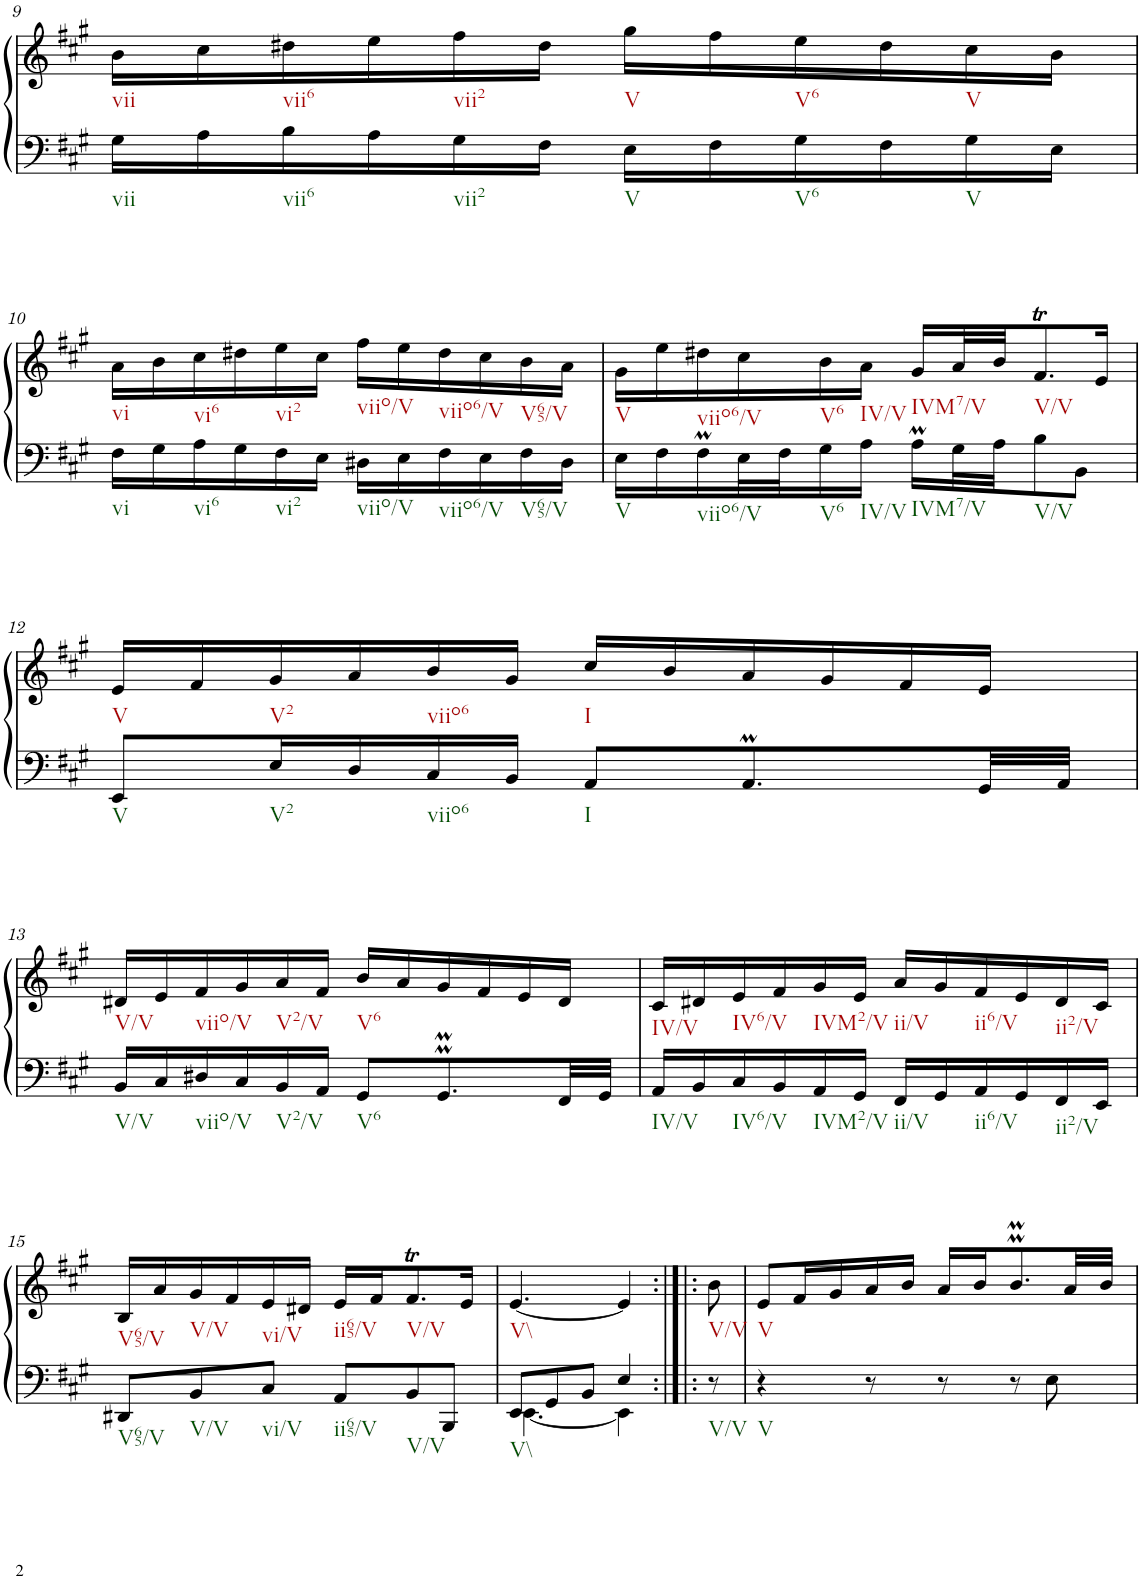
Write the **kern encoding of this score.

**kern	**kern
*part1	*part1
*staff2	*staff1
*I"unbenannt1	*
!!LO:PB:g=z
*clefG2	*clefG2
*k[f#c#g#]	*k[f#c#g#]
*M6/8	*M6/8
=9	=9
16G#\LL	16b\LL
16A\	16cc#\
16B\	16dd#X\
16A\	16ee\
16G#\	16ff#\
16F#\JJ	16dd#\JJ
16E\LL	16gg#\LL
16F#\	16ff#\
16G#\	16ee\
16F#\	16dd#\
16G#\	16cc#\
16E\JJ	16b\JJ
!!LO:LB:g=z
=10	=10
16F#\LL	16a\LL
16G#\	16b\
16A\	16cc#\
16G#\	16dd#X\
16F#\	16ee\
16E\JJ	16cc#\JJ
16D#X\LL	16ff#\LL
16E\	16ee\
16F#\	16dd#\
16E\	16cc#\
16F#\	16b\
16D#\JJ	16a\JJ
=11	=11
16E\LL	16g#\LL
16F#\	16ee\
16F#M\	16dd#X\
32E\L	16cc#\
32F#\J	.
16G#\	16b\
16A\JJ	16a\JJ
16AM\LL	16g#/LL
32G#\L	32a/L
32A\JJ	32b/JJ
8B\	8.f#T/
8BB\J	.
.	16e/Jk
!!LO:LB:g=z
=12	=12
8EE/L	16e/LL
.	16f#/
16E/L	16g#/
16D/	16a/
16C#/	16b/
16BB/JJ	16g#/JJ
8AA/L	16cc#/LL
.	16b/
8.AAM/	16a/
.	16g#/
.	16f#/
32GG#/LL	16e/JJ
32AA/JJJ	.
!!LO:LB:g=z
=13	=13
16BB/LL	16d#X/LL
16C#/	16e/
16D#X/	16f#/
16C#/	16g#/
16BB/	16a/
16AA/JJ	16f#/JJ
8GG#/L	16b/LL
.	16a/
8.GG#mm/	16g#/
.	16f#/
.	16e/
32FF#/LL	16d#/JJ
32GG#/JJJ	.
=14	=14
16AA/LL	16c#/LL
16BB/	16d#X/
16C#/	16e/
16BB/	16f#/
16AA/	16g#/
16GG#/JJ	16e/JJ
16FF#/LL	16a/LL
16GG#/	16g#/
16AA/	16f#/
16GG#/	16e/
16FF#/	16d#/
16EE/JJ	16c#/JJ
!!LO:LB:g=z
=15	=15
8DD#X/L	16B/LL
.	16a/
8BB/	16g#/
.	16f#/
8C#/J	16e/
.	16d#X/JJ
8AA/L	16e/LL
.	16f#/J
8BB/	8.f#T/
8BBB/J	.
.	16e/Jk
=16	=16
*^	*
8EE/L	[4.EE\	[4.e/
8GG#/	.	.
8BB/J	.	.
4E/	4EE\]	4e/]
*v	*v	*
=16X1:|!|:	=16X1:|!|:
8r	8b\
=17	=17
4r	8e/L
.	16f#/L
.	16g#/
8r	16a/
.	16b/JJ
8r	16a/LL
.	16b/J
8r	8.bMM/
8E\	.
.	32a/LL
.	32b/JJJ
=	=
*-	*-
